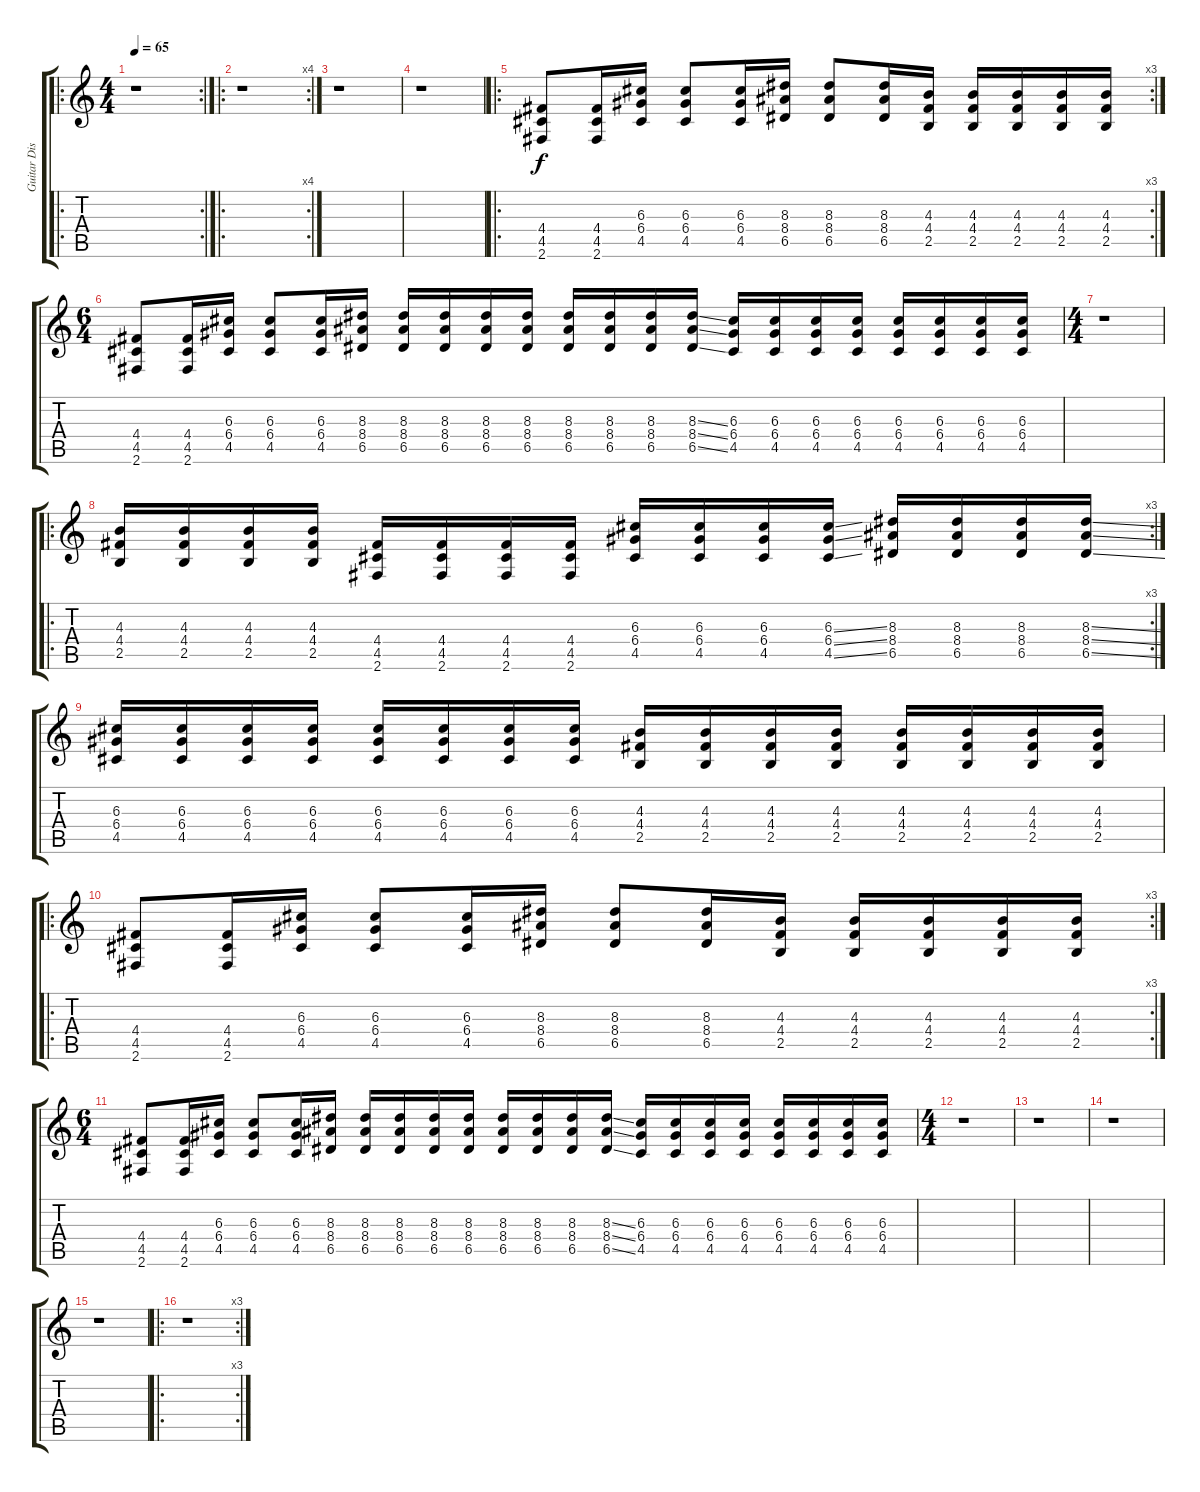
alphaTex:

\track ("Guitar Dist" "Guitar Dis") {instrument distortionguitar}
\staff {score tabs}
\tuning (E4 B3 G3 D3 A2 E2) {hide}
\ro
\rc 2
\ts (4 4)
\tempo 65
\clef g2
\ks c
r.1{dy f instrument distortionguitar} |
\ro
\rc 4
r.1 |
r.1 |
r.1 |
\ro
\rc 3
(4.4 4.5 2.6).8 (4.4 4.5 2.6).16 (6.3 6.4 4.5).16 (6.3 6.4 4.5).8 (6.3 6.4 4.5).16 (8.3 8.4 6.5).16 (8.3 8.4 6.5).8 (8.3 8.4 6.5).16 (4.3 4.4 2.5).16 (4.3 4.4 2.5).16 (4.3 4.4 2.5).16 (4.3 4.4 2.5).16 (4.3 4.4 2.5).16 |
\ts (6 4)
(4.4 4.5 2.6).8 (4.4 4.5 2.6).16 (6.3 6.4 4.5).16 (6.3 6.4 4.5).8 (6.3 6.4 4.5).16 (8.3 8.4 6.5).16 (8.3 8.4 6.5).16 (8.3 8.4 6.5).16 (8.3 8.4 6.5).16 (8.3 8.4 6.5).16 (8.3 8.4 6.5).16 (8.3 8.4 6.5).16 (8.3 8.4 6.5).16 (8.3{ss} 8.4{ss} 6.5{ss}).16 (6.3 6.4 4.5).16 (6.3 6.4 4.5).16 (6.3 6.4 4.5).16 (6.3 6.4 4.5).16 (6.3 6.4 4.5).16 (6.3 6.4 4.5).16 (6.3 6.4 4.5).16 (6.3 6.4 4.5).16 |
\ts (4 4)
r.1 |
\ro
\rc 3
(4.3 4.4 2.5).16 (4.3 4.4 2.5).16 (4.3 4.4 2.5).16 (4.3 4.4 2.5).16 (4.4 4.5 2.6).16 (4.4 4.5 2.6).16 (4.4 4.5 2.6).16 (4.4 4.5 2.6).16 (6.3 6.4 4.5).16 (6.3 6.4 4.5).16 (6.3 6.4 4.5).16 (6.3{ss} 6.4{ss} 4.5{ss}).16 (8.3 8.4 6.5).16 (8.3 8.4 6.5).16 (8.3 8.4 6.5).16 (8.3{ss} 8.4{ss} 6.5{ss}).16 |
(6.3 6.4 4.5).16 (6.3 6.4 4.5).16 (6.3 6.4 4.5).16 (6.3 6.4 4.5).16 (6.3 6.4 4.5).16 (6.3 6.4 4.5).16 (6.3 6.4 4.5).16 (6.3 6.4 4.5).16 (4.3 4.4 2.5).16 (4.3 4.4 2.5).16 (4.3 4.4 2.5).16 (4.3 4.4 2.5).16 (4.3 4.4 2.5).16 (4.3 4.4 2.5).16 (4.3 4.4 2.5).16 (4.3 4.4 2.5).16 |
\ro
\rc 3
(4.4 4.5 2.6).8 (4.4 4.5 2.6).16 (6.3 6.4 4.5).16 (6.3 6.4 4.5).8 (6.3 6.4 4.5).16 (8.3 8.4 6.5).16 (8.3 8.4 6.5).8 (8.3 8.4 6.5).16 (4.3 4.4 2.5).16 (4.3 4.4 2.5).16 (4.3 4.4 2.5).16 (4.3 4.4 2.5).16 (4.3 4.4 2.5).16 |
\ts (6 4)
(4.4 4.5 2.6).8 (4.4 4.5 2.6).16 (6.3 6.4 4.5).16 (6.3 6.4 4.5).8 (6.3 6.4 4.5).16 (8.3 8.4 6.5).16 (8.3 8.4 6.5).16 (8.3 8.4 6.5).16 (8.3 8.4 6.5).16 (8.3 8.4 6.5).16 (8.3 8.4 6.5).16 (8.3 8.4 6.5).16 (8.3 8.4 6.5).16 (8.3{ss} 8.4{ss} 6.5{ss}).16 (6.3 6.4 4.5).16 (6.3 6.4 4.5).16 (6.3 6.4 4.5).16 (6.3 6.4 4.5).16 (6.3 6.4 4.5).16 (6.3 6.4 4.5).16 (6.3 6.4 4.5).16 (6.3 6.4 4.5).16 |
\ts (4 4)
r.1 |
r.1 |
r.1 |
r.1 |
\ro
\rc 3
r.1
